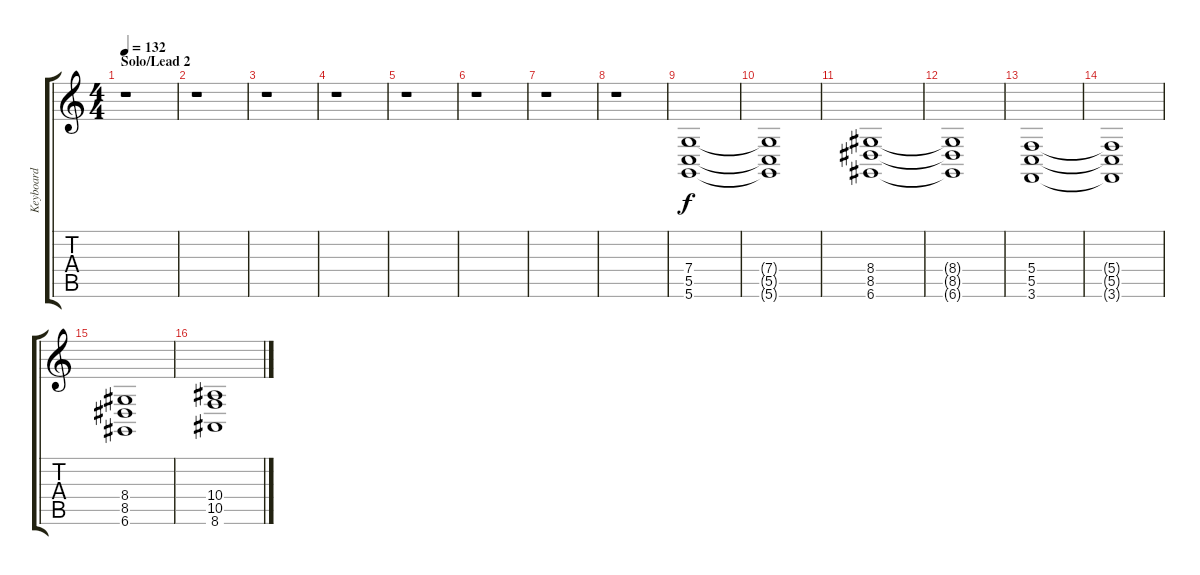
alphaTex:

\track ("Keyboard" "Keyboard") {instrument lead2sawtooth}
\staff {score tabs}
\tuning (D4 A3 F3 C3 G2 D2) {hide}
\ts (4 4)
\section ("" "Solo/Lead 2")
\tempo 132
\clef g2
\ks c
r.1{dy f} |
r.1 |
r.1 |
r.1 |
r.1 |
r.1 |
r.1 |
r.1 |
(7.4 5.5 5.6).1{volume 9 instrument choiraahs} |
(7.4{t} 5.5{t} 5.6{t}).1 |
(8.4 8.5 6.6).1 |
(8.4{t} 8.5{t} 6.6{t}).1 |
(5.4 5.5 3.6).1 |
(5.4{t} 5.5{t} 3.6{t}).1 |
(8.4 8.5 6.6).1 |
(10.4 10.5 8.6).1
